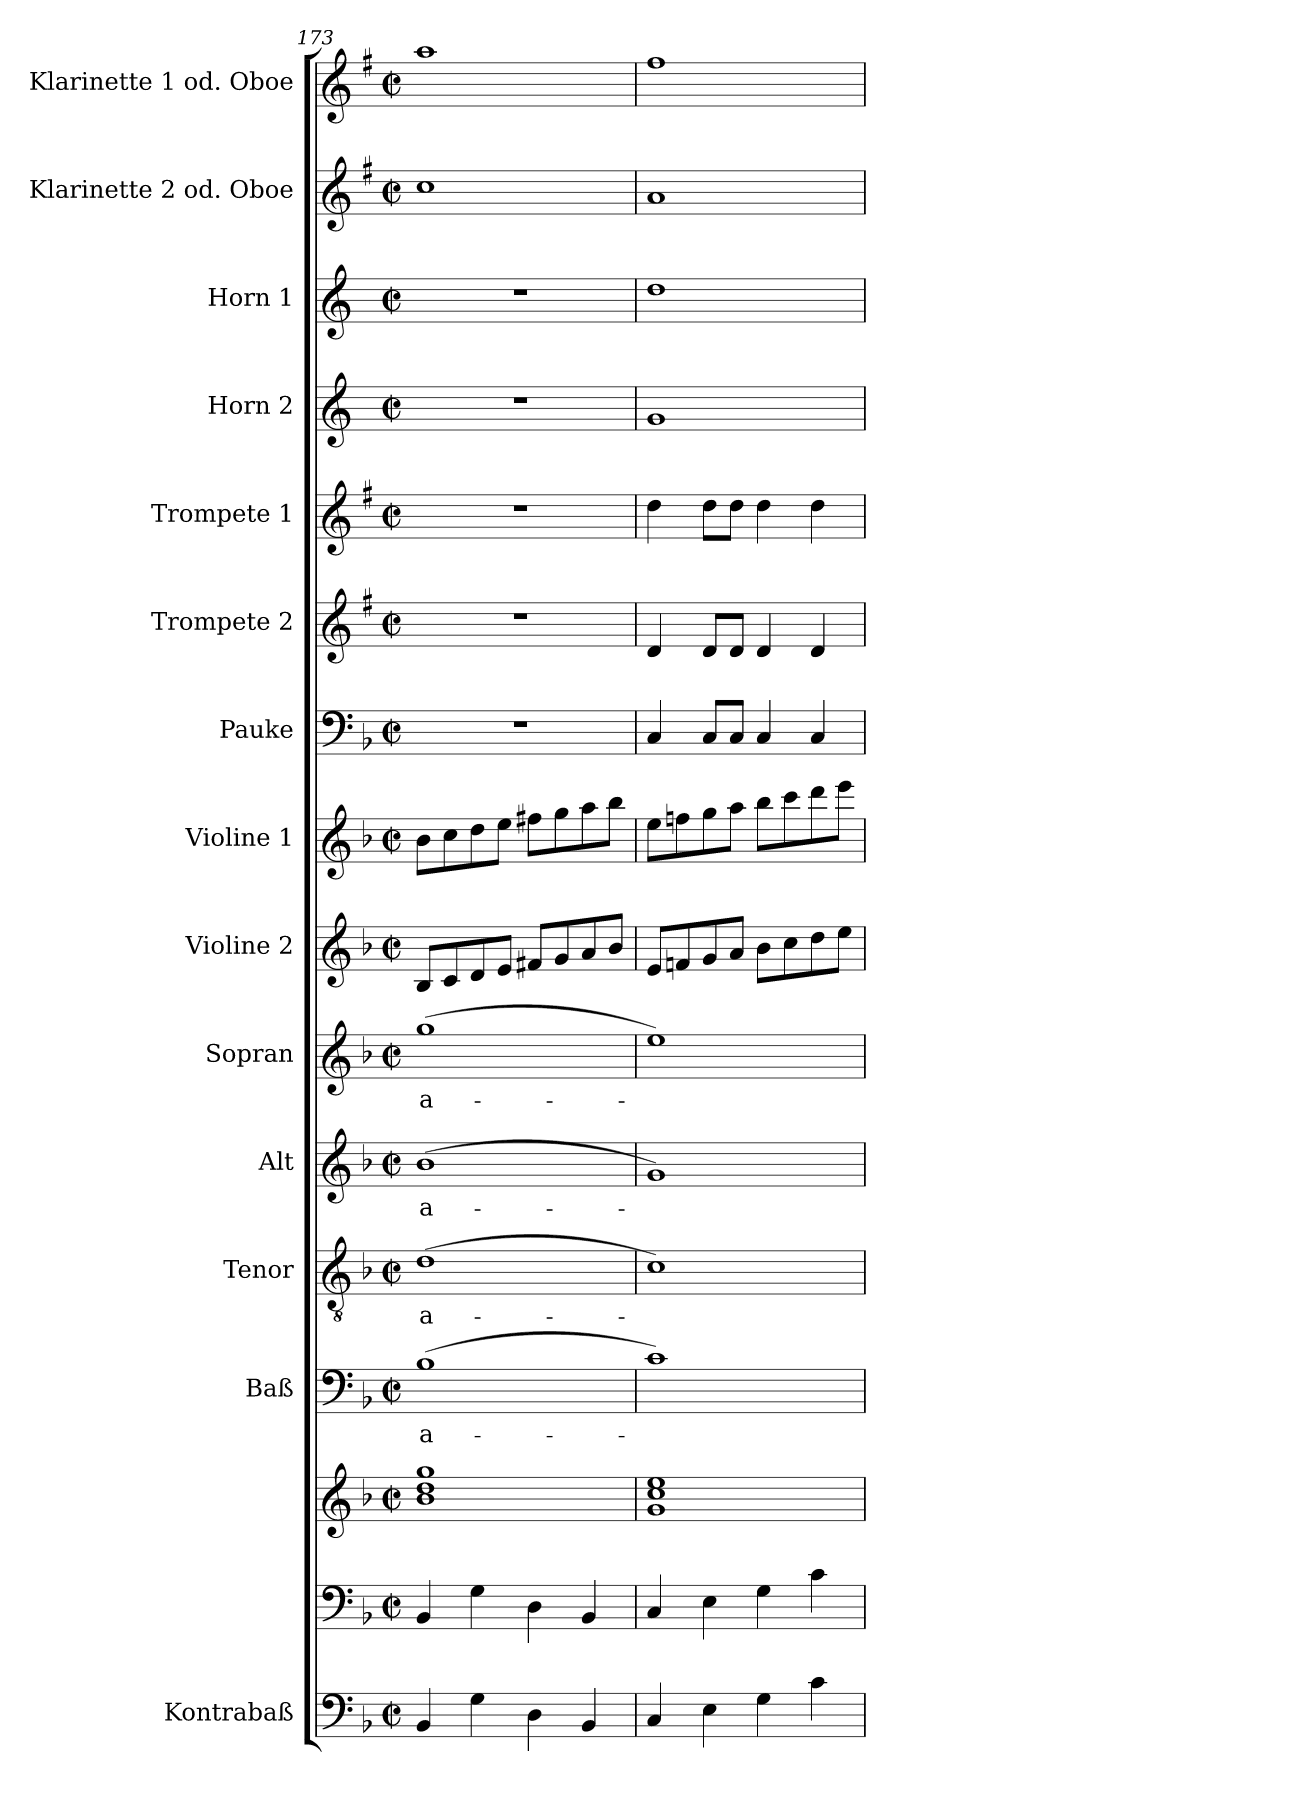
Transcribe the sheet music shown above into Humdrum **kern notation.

**kern	**kern	**kern	**kern	**text	**kern	**text	**kern	**text	**kern	**text	**kern	**kern	**kern	**kern	**kern	**kern	**kern	**kern	**kern
*part15	*part14	*part14	*part13	*part13	*part12	*part12	*part11	*part11	*part10	*part10	*part9	*part8	*part7	*part6	*part5	*part4	*part3	*part2	*part1
*staff16	*staff15	*staff14	*staff13	*staff13	*staff12	*staff12	*staff11	*staff11	*staff10	*staff10	*staff9	*staff8	*staff7	*staff6	*staff5	*staff4	*staff3	*staff2	*staff1
*I"Kontrabaß	*	*	*I"Baß	*	*I"Tenor	*	*I"Alt	*	*I"Sopran	*	*I"Violine 2	*I"Violine 1	*I"Pauke	*I"Trompete 2	*I"Trompete 1	*I"Horn 2	*I"Horn 1	*I"Klarinette 2 od. Oboe	*I"Klarinette 1 od. Oboe
*	*	*	*	*	*	*	*	*	*	*	*	*	*	*I'Tpt	*I'Tpt	*I'Hn	*I'Hn	*	*
*clefF4	*clefF4	*clefG2	*clefF4	*	*clefGv2	*	*clefG2	*	*clefG2	*	*clefG2	*clefG2	*clefF4	*clefG2	*clefG2	*clefG2	*clefG2	*clefG2	*clefG2
*ITrd7c12	*	*	*	*	*	*	*	*	*	*	*	*	*	*ITrd1c2	*ITrd1c2	*ITrd4c7	*ITrd4c7	*ITrd1c2	*ITrd1c2
*k[b-]	*k[b-]	*k[b-]	*k[b-]	*	*k[b-]	*	*k[b-]	*	*k[b-]	*	*k[b-]	*k[b-]	*k[b-]	*k[b-]	*k[b-]	*k[b-]	*k[b-]	*k[b-]	*k[b-]
*F:	*F:	*F:	*F:	*	*F:	*	*F:	*	*F:	*	*F:	*F:	*F:	*F:	*F:	*F:	*F:	*F:	*F:
*M2/2	*M2/2	*M2/2	*M2/2	*	*M2/2	*	*M2/2	*	*M2/2	*	*M2/2	*M2/2	*M2/2	*M2/2	*M2/2	*M2/2	*M2/2	*M2/2	*M2/2
*met(c|)	*met(c|)	*met(c|)	*met(c|)	*	*met(c|)	*	*met(c|)	*	*met(c|)	*	*met(c|)	*met(c|)	*met(c|)	*met(c|)	*met(c|)	*met(c|)	*met(c|)	*met(c|)	*met(c|)
=173	=173	=173	=173	=173	=173	=173	=173	=173	=173	=173	=173	=173	=173	=173	=173	=173	=173	=173	=173
!	!	!	!	!LO:LY:b	!	!LO:LY:b	!	!LO:LY:b	!	!LO:LY:b	!	!	!	!	!	!	!	!	!
4BBB-/	4BB-/	1b- 1dd 1gg	(>1B-	a-	(>1d	a-	(>1b-	a-	(>1gg	a-	8B-/L	8b-\L	1r	1r	1r	1r	1r	1b-	1gg
.	.	.	.	.	.	.	.	.	.	.	8c/	8cc\	.	.	.	.	.	.	.
4GG\	4G\	.	.	.	.	.	.	.	.	.	8d/	8dd\	.	.	.	.	.	.	.
.	.	.	.	.	.	.	.	.	.	.	8e/J	8ee\J	.	.	.	.	.	.	.
4DD\	4D\	.	.	.	.	.	.	.	.	.	8f#X/L	8ff#X\L	.	.	.	.	.	.	.
.	.	.	.	.	.	.	.	.	.	.	8g/	8gg\	.	.	.	.	.	.	.
4BBB-/	4BB-/	.	.	.	.	.	.	.	.	.	8a/	8aa\	.	.	.	.	.	.	.
.	.	.	.	.	.	.	.	.	.	.	8b-/J	8bb-\J	.	.	.	.	.	.	.
=174	=174	=174	=174	=174	=174	=174	=174	=174	=174	=174	=174	=174	=174	=174	=174	=174	=174	=174	=174
4CC/	4C/	1g 1cc 1ee	1c)	.	1c)	.	1g)	.	1ee)	.	8e/L	8ee\L	4C/	4c/	4cc\	1c	1g	1g	1ee
.	.	.	.	.	.	.	.	.	.	.	8fn/	8ffn\	.	.	.	.	.	.	.
4EE\	4E\	.	.	.	.	.	.	.	.	.	8g/	8gg\	8C/L	8c/L	8cc\L	.	.	.	.
.	.	.	.	.	.	.	.	.	.	.	8a/J	8aa\J	8C/J	8c/J	8cc\J	.	.	.	.
4GG\	4G\	.	.	.	.	.	.	.	.	.	8b-\L	8bb-\L	4C/	4c/	4cc\	.	.	.	.
.	.	.	.	.	.	.	.	.	.	.	8cc\	8ccc\	.	.	.	.	.	.	.
4C\	4c\	.	.	.	.	.	.	.	.	.	8dd\	8ddd\	4C/	4c/	4cc\	.	.	.	.
.	.	.	.	.	.	.	.	.	.	.	8ee\J	8eee\J	.	.	.	.	.	.	.
=	=	=	=	=	=	=	=	=	=	=	=	=	=	=	=	=	=	=	=
*-	*-	*-	*-	*-	*-	*-	*-	*-	*-	*-	*-	*-	*-	*-	*-	*-	*-	*-	*-
